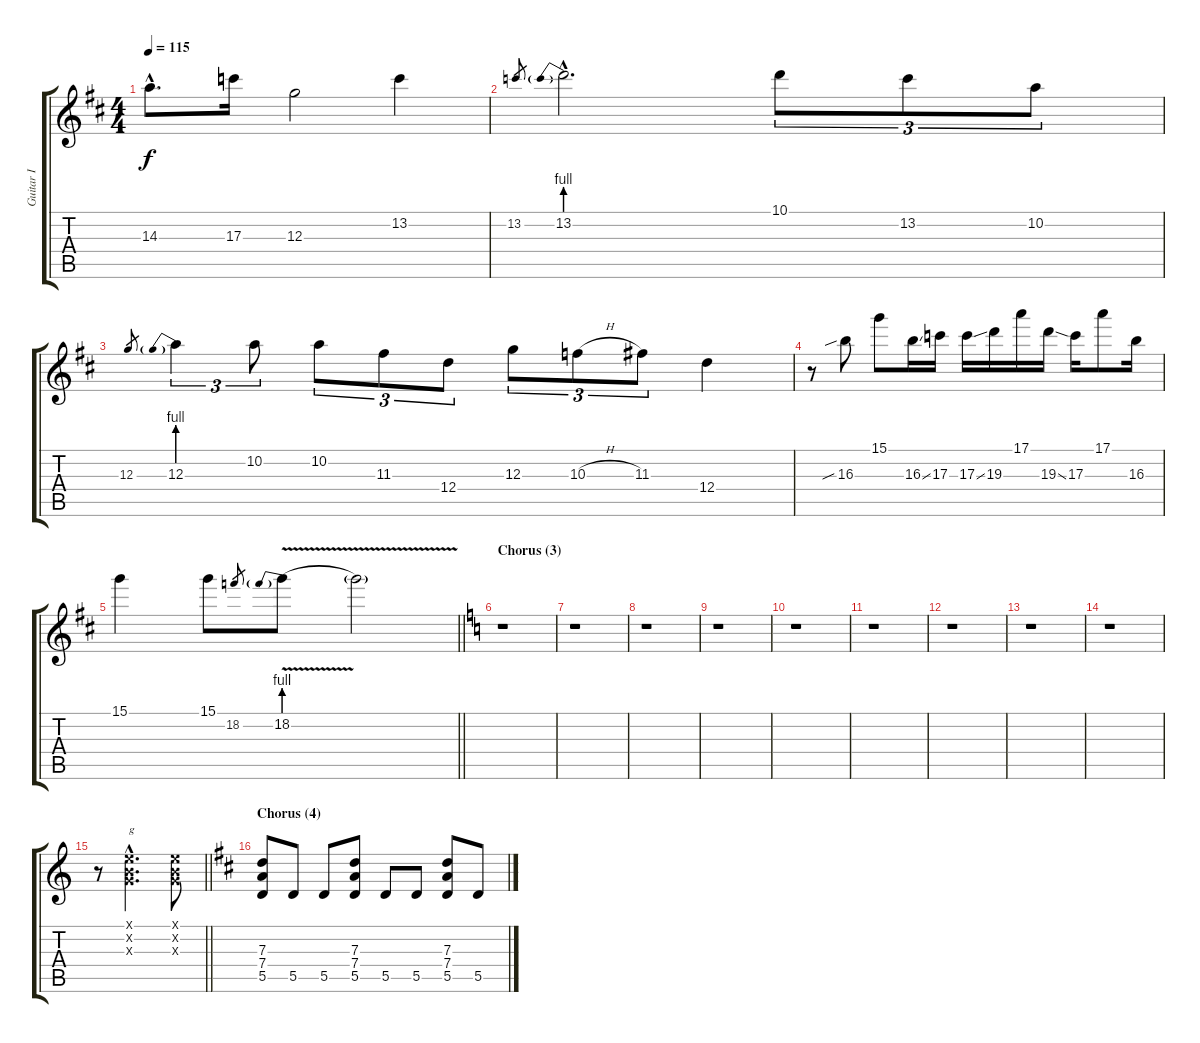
\track ("Guitar I" "Guitar I") {instrument distortionguitar}
\staff {score tabs}
\tuning (E4 B3 G3 D3 A2 E2) {hide}
\ts (4 4)
\tempo 115
\clef g2
\ks d
14.3{hac}.8{d dy f} 17.3.16 12.3.2 13.2.4 |
13.2.8{gr} 13.2{be (prebend 0 4 60 4) hac}.2{d} 10.1.8{tu (3 2)} 13.2.8{tu (3 2)} 10.2.8{tu (3 2)} |
12.3.8{gr} 12.3{be (prebend 0 4 60 4)}.4{tu (3 2)} 10.2.8{tu (3 2)} 10.2.8{tu (3 2)} 11.3.8{tu (3 2)} 12.4.8{tu (3 2)} 12.3.8{tu (3 2)} 10.3{h}.8{tu (3 2)} 11.3.8{tu (3 2)} 12.4.4 |
r.8 16.3{sib}.8 15.1.8 16.3{ss}.16 17.3.16 17.3{ss}.16 19.3.16 17.1.16 19.3{ss}.16 17.3.16 17.1.8 16.3.16 |
\barLineRight lightlight
15.1.4 15.1.8 18.2.8{gr} 18.2{be (prebend 0 4 60 4) v}.8 18.2{t}.2 |
\section ("" "Chorus (3)")
\ks c
r.1{volume 12 balance 8} |
r.1 |
r.1 |
r.1 |
r.1 |
r.1 |
r.1 |
r.1 |
r.1 |
\barLineRight lightlight
r.8 (0.1{hac x} 0.2{hac x} 0.3{hac x}).2{d txt "g"} (0.1{x} 0.2{x} 0.3{x}).8 |
\section ("" "Chorus (4)")
\ks d
(7.3 7.4 5.5).8 5.5.8 5.5.8 (7.3 7.4 5.5).8 5.5.8 5.5.8 (7.3 7.4 5.5).8 5.5.8
